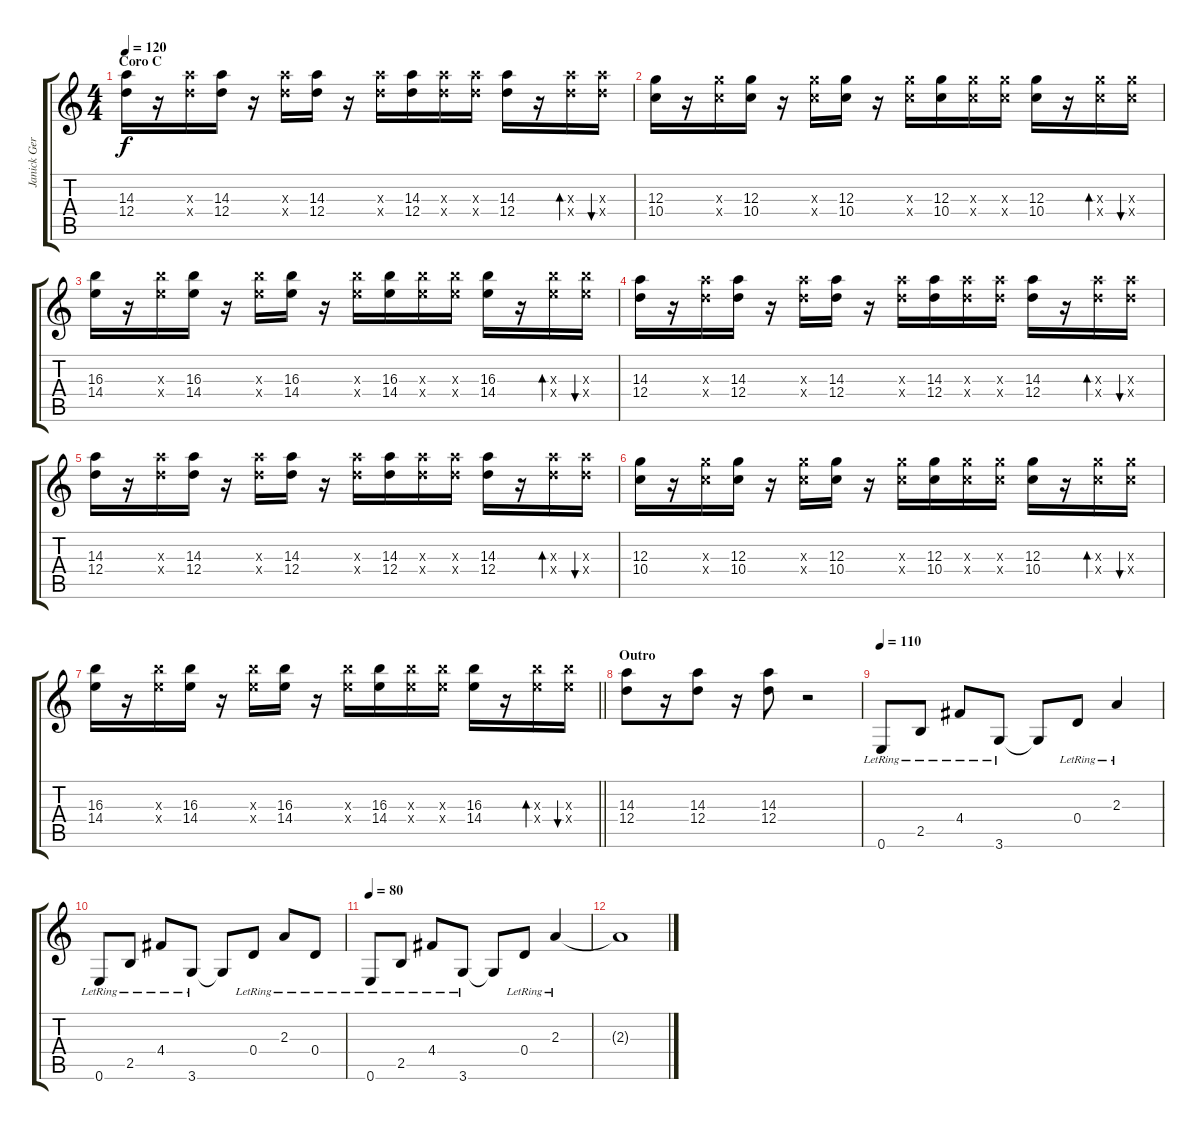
\track ("Janick Gers" "Janick Ger") {instrument overdrivenguitar}
\staff {score tabs}
\tuning (E4 B3 G3 D3 A2 E2) {hide}
\ts (4 4)
\section ("" "Coro C")
\tempo 120
\clef g2
\ks c
(14.3 12.4).16{dy f} r.16 (14.3{x} 12.4{x}).16 (14.3 12.4).16 r.16 (14.3{x} 12.4{x}).16 (14.3 12.4).16 r.16 (14.3{x} 12.4{x}).16 (14.3 12.4).16 (14.3{x} 12.4{x}).16 (14.3{x} 12.4{x}).16 (14.3 12.4).16 r.16 (14.3{x} 12.4{x}).16{bd 60} (14.3{x} 12.4{x}).16{bu 60} |
(12.3 10.4).16 r.16 (12.3{x} 10.4{x}).16 (12.3 10.4).16 r.16 (12.3{x} 10.4{x}).16 (12.3 10.4).16 r.16 (12.3{x} 10.4{x}).16 (12.3 10.4).16 (12.3{x} 10.4{x}).16 (12.3{x} 10.4{x}).16 (12.3 10.4).16 r.16 (12.3{x} 10.4{x}).16{bd 60} (12.3{x} 10.4{x}).16{bu 60} |
(16.3 14.4).16 r.16 (16.3{x} 14.4{x}).16 (16.3 14.4).16 r.16 (16.3{x} 14.4{x}).16 (16.3 14.4).16 r.16 (16.3{x} 14.4{x}).16 (16.3 14.4).16 (16.3{x} 14.4{x}).16 (16.3{x} 14.4{x}).16 (16.3 14.4).16 r.16 (16.3{x} 14.4{x}).16{bd 60} (16.3{x} 14.4{x}).16{bu 60} |
(14.3 12.4).16 r.16 (14.3{x} 12.4{x}).16 (14.3 12.4).16 r.16 (14.3{x} 12.4{x}).16 (14.3 12.4).16 r.16 (14.3{x} 12.4{x}).16 (14.3 12.4).16 (14.3{x} 12.4{x}).16 (14.3{x} 12.4{x}).16 (14.3 12.4).16 r.16 (14.3{x} 12.4{x}).16{bd 60} (14.3{x} 12.4{x}).16{bu 60} |
(14.3 12.4).16 r.16 (14.3{x} 12.4{x}).16 (14.3 12.4).16 r.16 (14.3{x} 12.4{x}).16 (14.3 12.4).16 r.16 (14.3{x} 12.4{x}).16 (14.3 12.4).16 (14.3{x} 12.4{x}).16 (14.3{x} 12.4{x}).16 (14.3 12.4).16 r.16 (14.3{x} 12.4{x}).16{bd 60} (14.3{x} 12.4{x}).16{bu 60} |
(12.3 10.4).16 r.16 (12.3{x} 10.4{x}).16 (12.3 10.4).16 r.16 (12.3{x} 10.4{x}).16 (12.3 10.4).16 r.16 (12.3{x} 10.4{x}).16 (12.3 10.4).16 (12.3{x} 10.4{x}).16 (12.3{x} 10.4{x}).16 (12.3 10.4).16 r.16 (12.3{x} 10.4{x}).16{bd 60} (12.3{x} 10.4{x}).16{bu 60} |
\barLineRight lightlight
(16.3 14.4).16 r.16 (16.3{x} 14.4{x}).16 (16.3 14.4).16 r.16 (16.3{x} 14.4{x}).16 (16.3 14.4).16 r.16 (16.3{x} 14.4{x}).16 (16.3 14.4).16 (16.3{x} 14.4{x}).16 (16.3{x} 14.4{x}).16 (16.3 14.4).16 r.16 (16.3{x} 14.4{x}).16{bd 60} (16.3{x} 14.4{x}).16{bu 60} |
\section ("" "Outro")
(14.3 12.4).8 r.16 (14.3 12.4).8 r.16 (14.3 12.4).8 r.2 |
\tempo 110
0.6{lr}.8{instrument acousticguitarsteel} 2.5{lr}.8 4.4{lr}.8 3.6{lr}.8 3.6{t}.8 0.4{lr}.8 2.3{lr}.4 |
0.6{lr}.8 2.5{lr}.8 4.4{lr}.8 3.6{lr}.8 3.6{t}.8 0.4{lr}.8 2.3{lr}.8 0.4{lr}.8 |
\tempo 80
0.6{lr}.8 2.5{lr}.8 4.4{lr}.8 3.6{lr}.8 3.6{t}.8 0.4{lr}.8 2.3{lr}.4 |
2.3{t}.1{volume 0}
